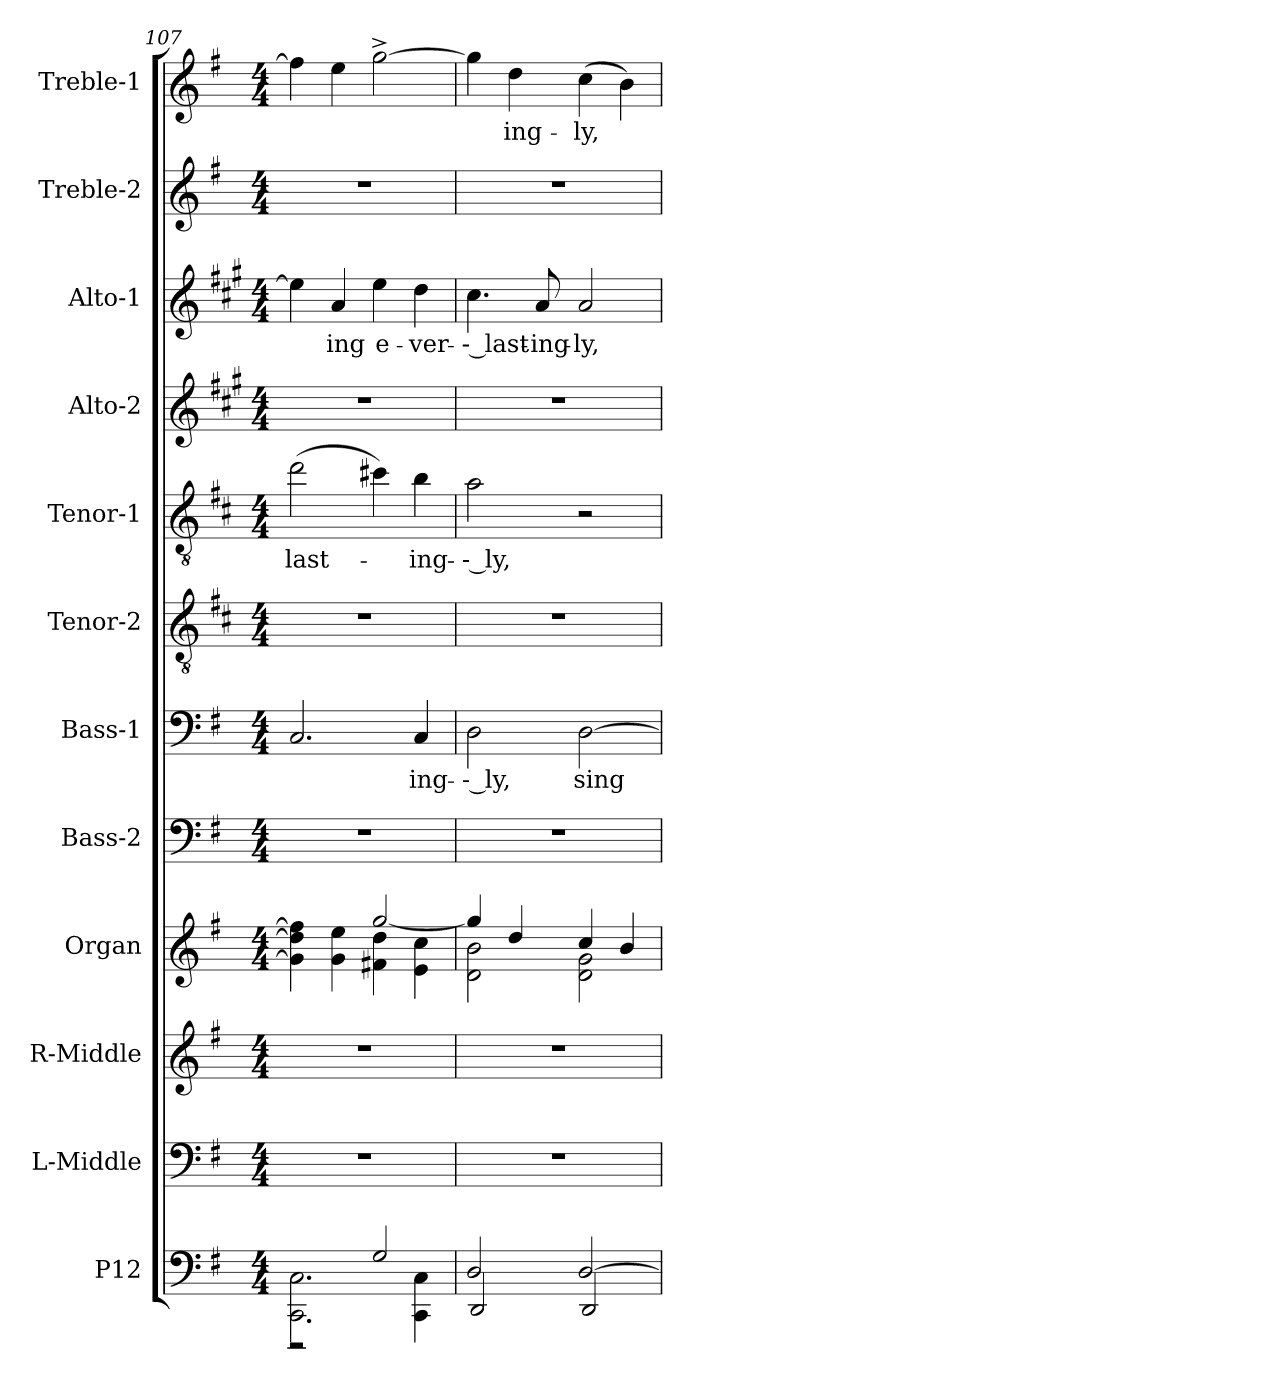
**kern	**kern	**kern	**kern	**kern	**kern	**text	**kern	**kern	**text	**kern	**kern	**text	**kern	**kern	**text
*part12	*part11	*part10	*part9	*part8	*part7	*part7	*part6	*part5	*part5	*part4	*part3	*part3	*part2	*part1	*part1
*staff12	*staff11	*staff10	*staff9	*staff8	*staff7	*staff7	*staff6	*staff5	*staff5	*staff4	*staff3	*staff3	*staff2	*staff1	*staff1
*I"P12	*I"L-Middle	*I"R-Middle	*I"Organ	*I"Bass-2	*I"Bass-1	*	*I"Tenor-2	*I"Tenor-1	*	*I"Alto-2	*I"Alto-1	*	*I"Treble-2	*I"Treble-1	*
*	*I'L-M	*	*	*I'B2:	*I'B:	*	*I'T2:	*I'T:	*	*I'A2:	*I'A:	*	*	*	*
*clefF4	*clefF4	*clefG2	*clefG2	*clefF4	*clefF4	*	*clefGv2	*clefGv2	*	*clefG2	*clefG2	*	*clefG2	*clefG2	*
*	*	*	*	*	*	*	*ITrd4c7	*ITrd4c7	*	*ITrd1c2	*ITrd1c2	*	*ITrd-7c-12	*ITrd-7c-12	*
*k[f#]	*k[f#]	*k[f#]	*k[f#]	*k[f#]	*k[f#]	*	*k[f#]	*k[f#]	*	*k[f#]	*k[f#]	*	*k[f#]	*k[f#]	*
*G:	*G:	*G:	*G:	*G:	*G:	*	*G:	*G:	*	*G:	*G:	*	*G:	*G:	*
*M4/4	*M4/4	*M4/4	*M4/4	*M4/4	*M4/4	*	*M4/4	*M4/4	*	*M4/4	*M4/4	*	*M4/4	*M4/4	*
=107	=107	=107	=107	=107	=107	=107	=107	=107	=107	=107	=107	=107	=107	=107	=107
*^	*	*	*^	*	*	*	*	*	*	*	*	*	*	*	*
!	!	!	!	!	!	!	!	!	!	!	!LO:LY:b:color=#000000	!	!	!	!	!	!
2.CCi\ 2.Ci	2r	1r	1r	4gi\] 4ddi] 4ffi]	2ryy	1r	2.Ci/	.	1r	(2gi\	-last-	1r	4ddi\]	.	1r	4fffi\]	.
!	!	!	!	!	!	!	!	!	!	!	!	!	!	!LO:LY:b:color=#000000	!	!	!
.	.	.	.	4gi\ 4eei	.	.	.	.	.	.	.	.	4gi/	-ing	.	4eeei\	.
!	!	!	!	!	!	!	!	!	!	!	!	!	!	!LO:LY:b:color=#000000	!	!	!
.	2Gi/	.	.	4f#Xi\ 4ddi	[2ggi/	.	.	.	.	4f#Xi\)	.	.	4ddi\	e-	.	[2ggg^i\	.
!	!	!	!	!	!	!	!	!LO:LY:b:color=#000000	!	!	!	!	!	!	!	!	!
!	!	!	!	!	!	!	!	!	!	!	!LO:LY:b:color=#000000	!	!	!	!	!	!
!	!	!	!	!	!	!	!	!	!	!	!	!	!	!LO:LY:b:color=#000000	!	!	!
4CCi\ 4Ci	.	.	.	4ei\ 4cci	.	.	4Ci/	-ing-	.	4ei\	-ing-	.	4cci\	-ver-	.	.	.
!!LO:LB:g=z
=108	=108	=108	=108	=108	=108	=108	=108	=108	=108	=108	=108	=108	=108	=108	=108	=108	=108
!	!	!	!	!	!	!	!	!LO:LY:b:color=#000000	!	!	!	!	!	!	!	!	!
!	!	!	!	!	!	!	!	!	!	!	!LO:LY:b:color=#000000	!	!	!	!	!	!
!	!	!	!	!	!	!	!	!	!	!	!	!	!	!LO:LY:b:color=#000000	!	!	!
2Di/	2DDi/	1r	1r	4ggi/]	2di\ 2bi	1r	2Di\	-- ly,	1r	2di\	-- ly,	1r	4.bi\	-- last-	1r	4gggi\]	.
!	!	!	!	!	!	!	!	!	!	!	!	!	!	!	!	!	!LO:LY:b:color=#000000
.	.	.	.	4ddi/	.	.	.	.	.	.	.	.	.	.	.	4dddi\	-ing-
!	!	!	!	!	!	!	!	!	!	!	!	!	!	!LO:LY:b:color=#000000	!	!	!
.	.	.	.	.	.	.	.	.	.	.	.	.	8gi/	-ing-	.	.	.
!	!	!	!	!	!	!	!	!LO:LY:b:color=#000000	!	!	!	!	!	!	!	!	!
!	!	!	!	!	!	!	!	!	!	!	!	!	!	!LO:LY:b:color=#000000	!	!	!
!	!	!	!	!	!	!	!	!	!	!	!	!	!	!	!	!	!LO:LY:b:color=#000000
[2Di/	2DDi/	.	.	4cci/	2di\ 2gi	.	[2Di\	sing-	.	2r	.	.	2gi/	-ly,	.	(4ccci\	-ly,
.	.	.	.	4bi/	.	.	.	.	.	.	.	.	.	.	.	4bbi\)	.
*v	*v	*	*	*v	*v	*	*	*	*	*	*	*	*	*	*	*	*
=	=	=	=	=	=	=	=	=	=	=	=	=	=	=	=
*-	*-	*-	*-	*-	*-	*-	*-	*-	*-	*-	*-	*-	*-	*-	*-
